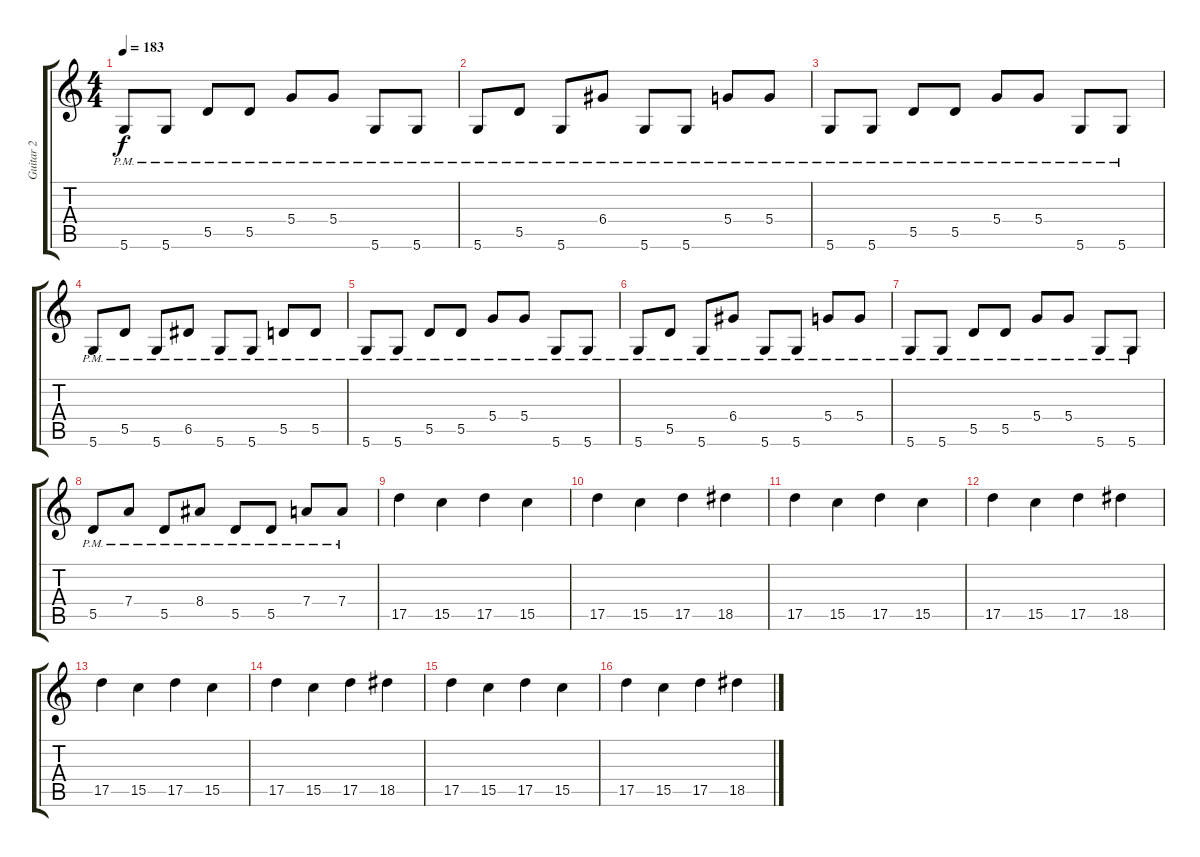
\track ("Guitar 2" "Guitar 2") {instrument overdrivenguitar}
\staff {score tabs}
\tuning (E4 B3 G3 D3 A2 D2) {hide}
\ts (4 4)
\tempo 183
\clef g2
\ks c
5.6{pm}.8{dy f} 5.6{pm}.8 5.5{pm}.8 5.5{pm}.8 5.4{pm}.8 5.4{pm}.8 5.6{pm}.8 5.6{pm}.8 |
5.6{pm}.8 5.5{pm}.8 5.6{pm}.8 6.4{pm}.8 5.6{pm}.8 5.6{pm}.8 5.4{pm}.8 5.4{pm}.8 |
5.6{pm}.8 5.6{pm}.8 5.5{pm}.8 5.5{pm}.8 5.4{pm}.8 5.4{pm}.8 5.6{pm}.8 5.6{pm}.8 |
5.6{pm}.8 5.5{pm}.8 5.6{pm}.8 6.5{pm}.8 5.6{pm}.8 5.6{pm}.8 5.5{pm}.8 5.5{pm}.8 |
5.6{pm}.8 5.6{pm}.8 5.5{pm}.8 5.5{pm}.8 5.4{pm}.8 5.4{pm}.8 5.6{pm}.8 5.6{pm}.8 |
5.6{pm}.8 5.5{pm}.8 5.6{pm}.8 6.4{pm}.8 5.6{pm}.8 5.6{pm}.8 5.4{pm}.8 5.4{pm}.8 |
5.6{pm}.8 5.6{pm}.8 5.5{pm}.8 5.5{pm}.8 5.4{pm}.8 5.4{pm}.8 5.6{pm}.8 5.6{pm}.8 |
5.5{pm}.8 7.4{pm}.8 5.5{pm}.8 8.4{pm}.8 5.5{pm}.8 5.5{pm}.8 7.4{pm}.8 7.4{pm}.8 |
17.5.4{instrument distortionguitar} 15.5.4 17.5.4 15.5.4 |
17.5.4 15.5.4 17.5.4 18.5.4 |
17.5.4{instrument distortionguitar} 15.5.4 17.5.4 15.5.4 |
17.5.4 15.5.4 17.5.4 18.5.4 |
17.5.4{instrument distortionguitar} 15.5.4 17.5.4 15.5.4 |
17.5.4 15.5.4 17.5.4 18.5.4 |
17.5.4{instrument distortionguitar} 15.5.4 17.5.4 15.5.4 |
17.5.4 15.5.4 17.5.4 18.5.4
